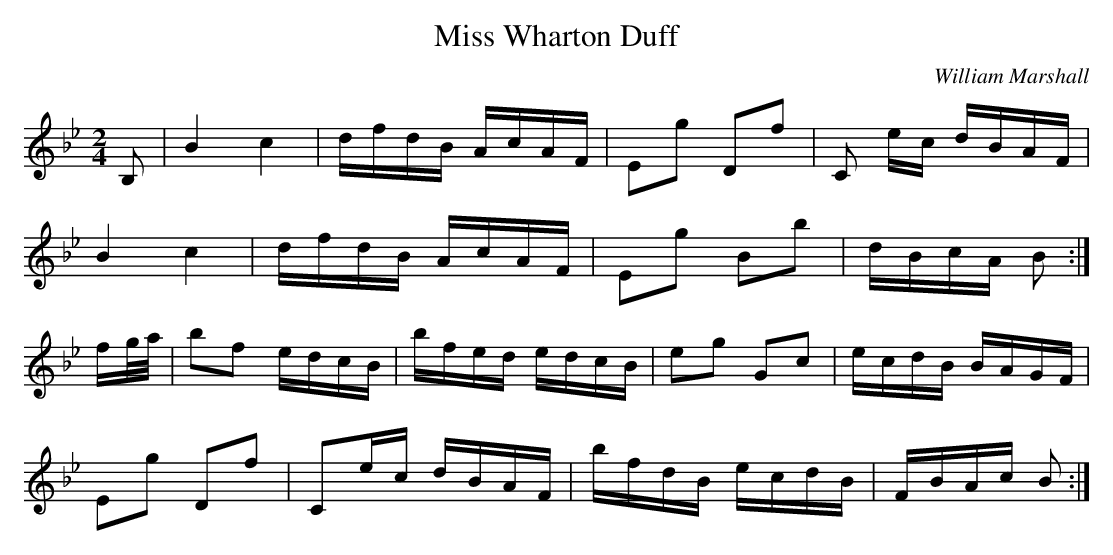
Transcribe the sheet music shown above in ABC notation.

X:1
T:Miss Wharton Duff
C:William Marshall
M:2/4
L:1/16
K:Bb
B,2|B4 c4|dfdB AcAF|E2g2 D2f2|C2 ec dBAF|
B4 c4|dfdB AcAF|E2g2 B2b2|dBcA B2:|]
fg/a/|b2f2 edcB|bfed edcB|e2g2 G2c2|ecdB BAGF|
E2g2 D2f2|C2ec dBAF|bfdB ecdB|FBAc B2:|]
